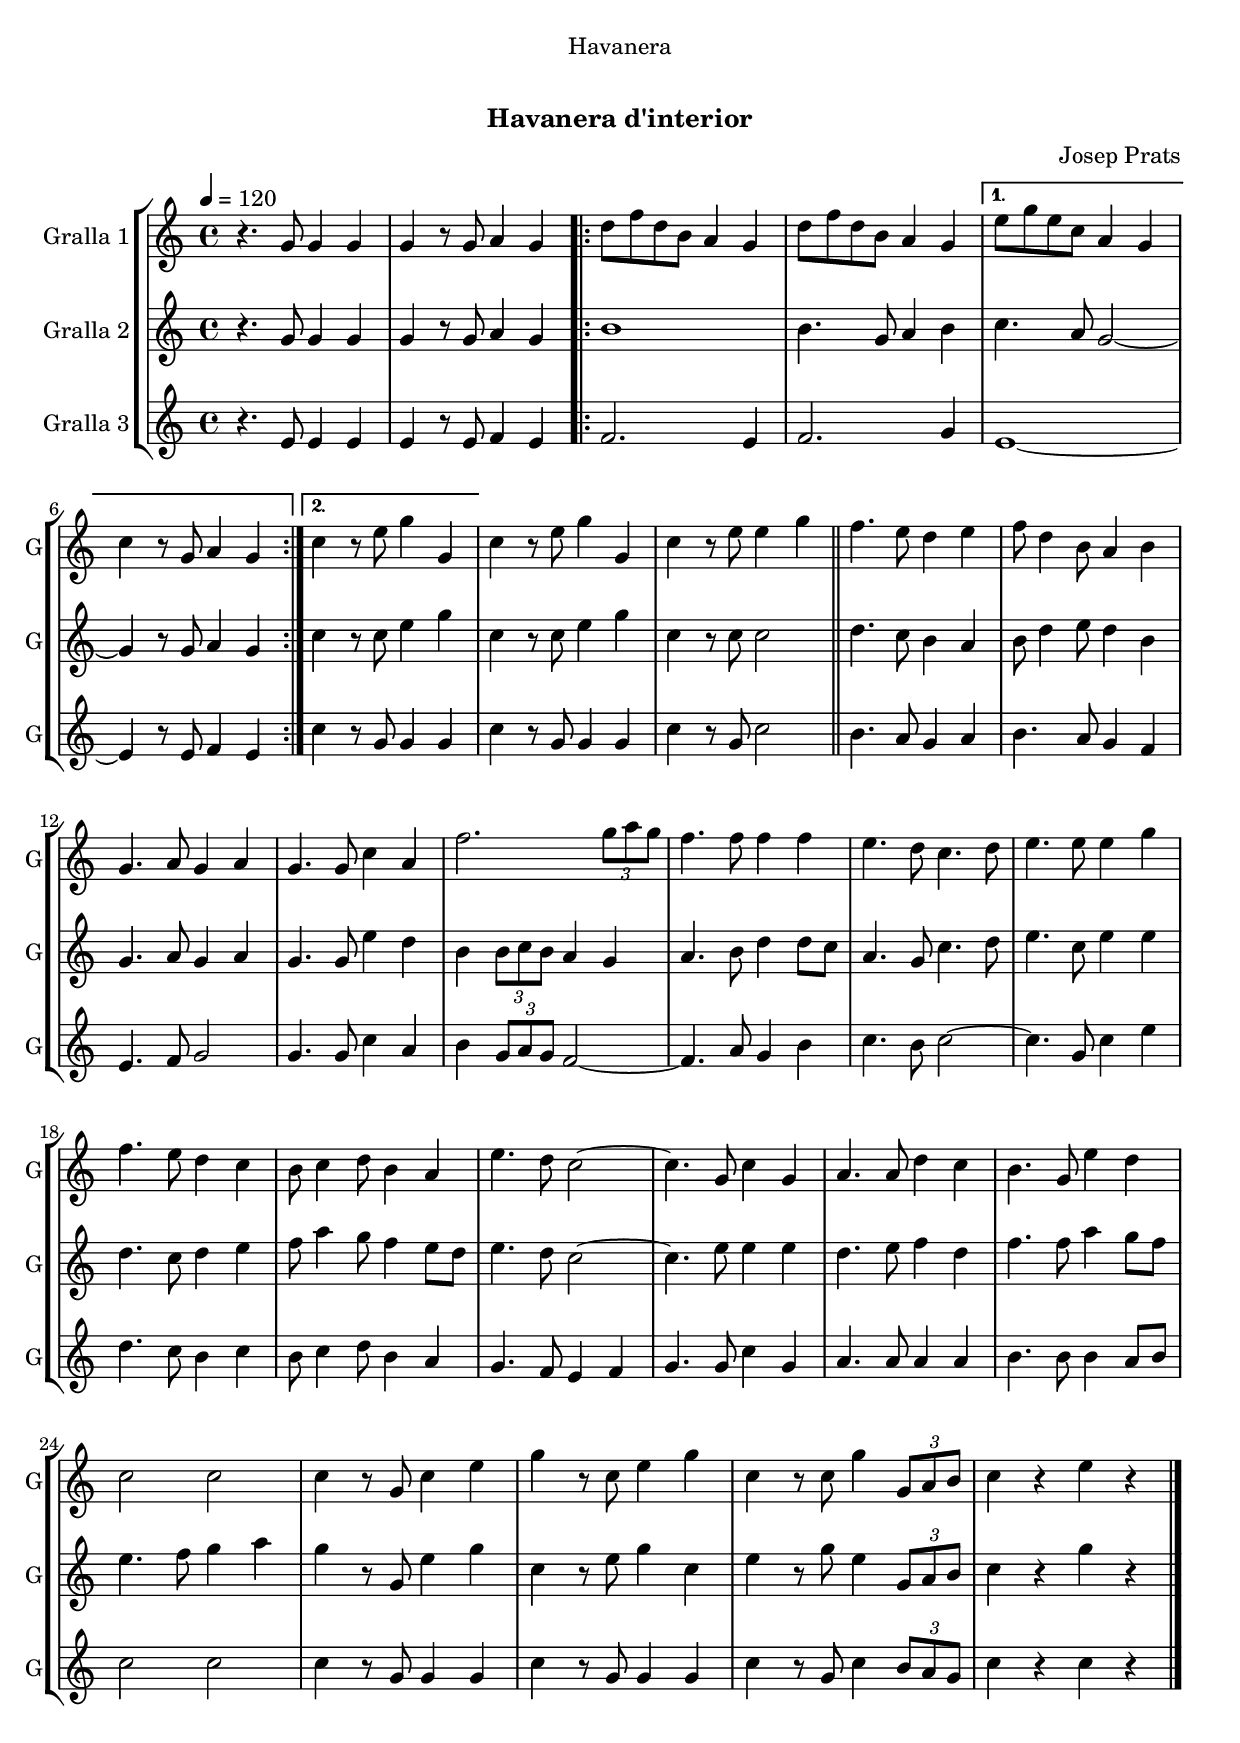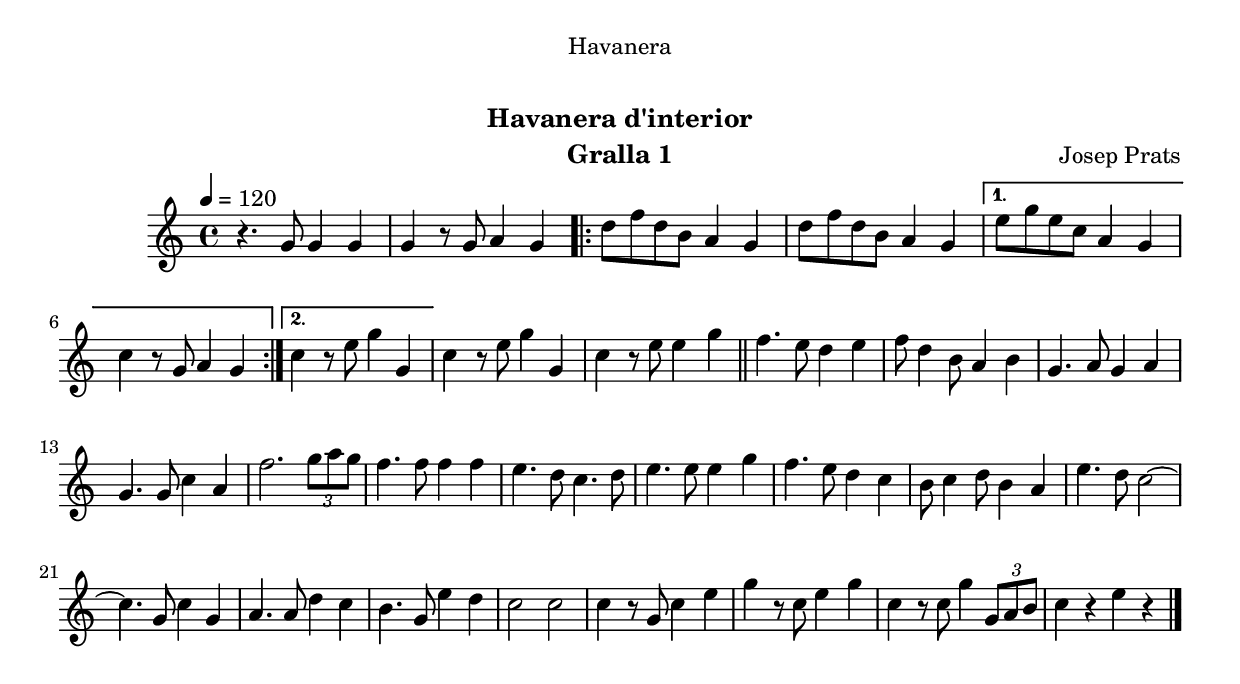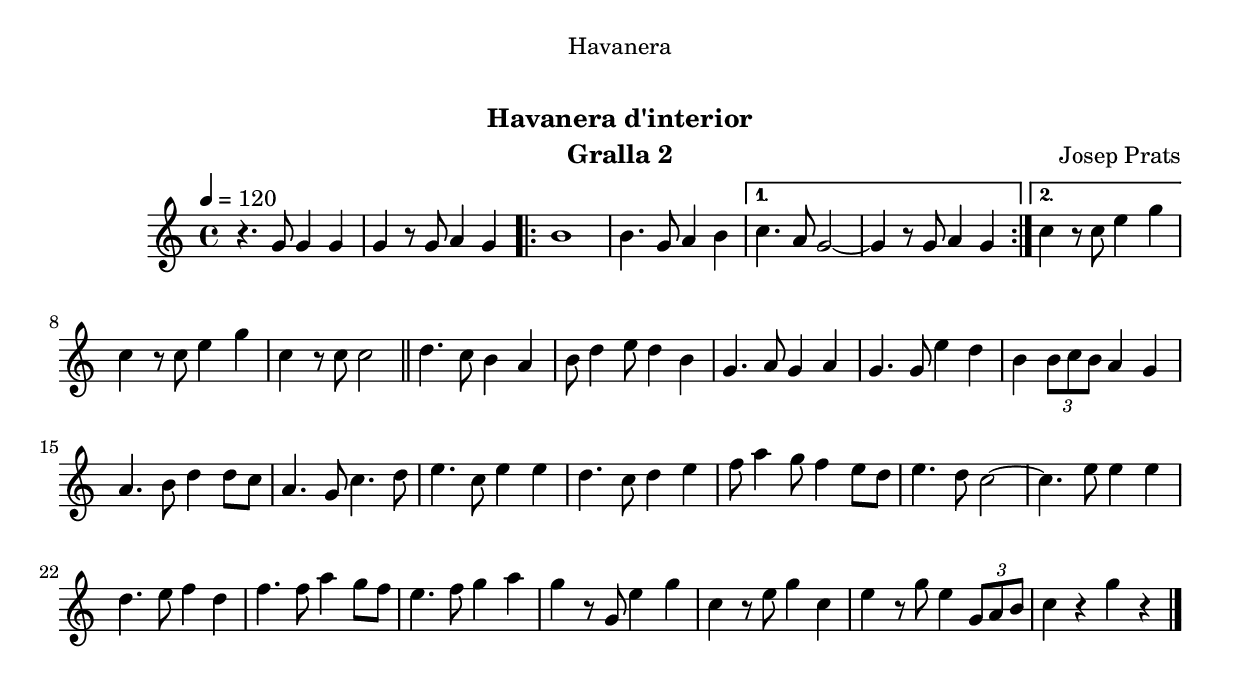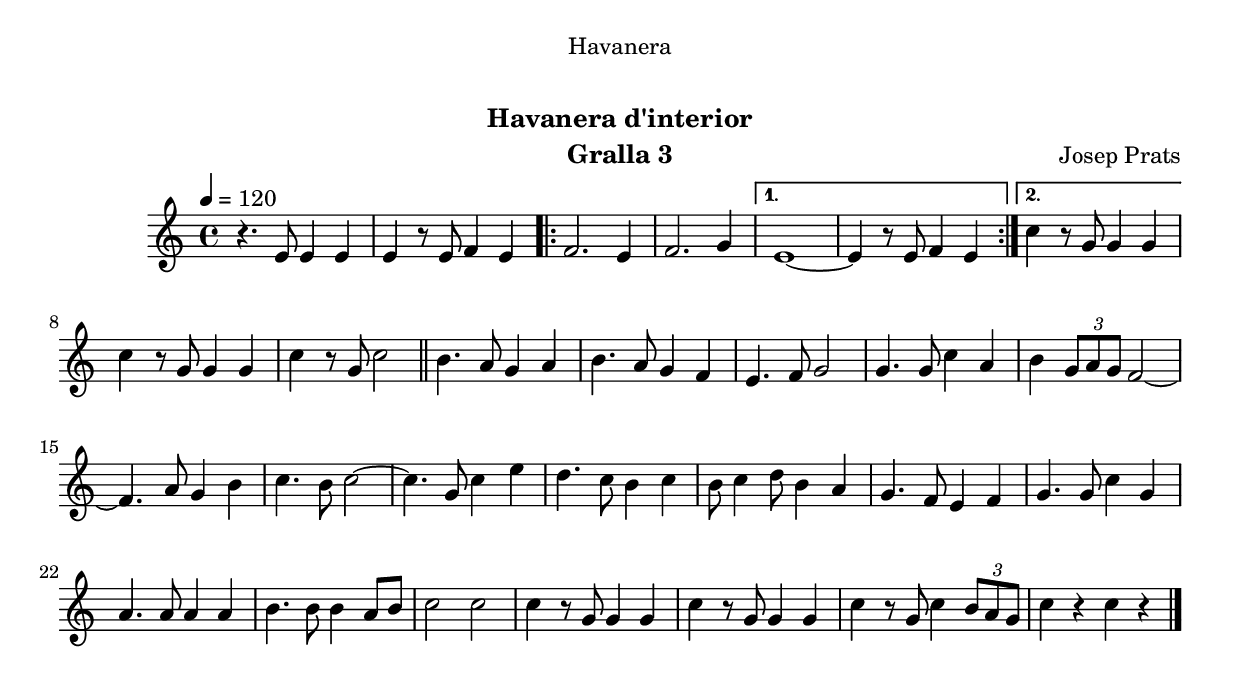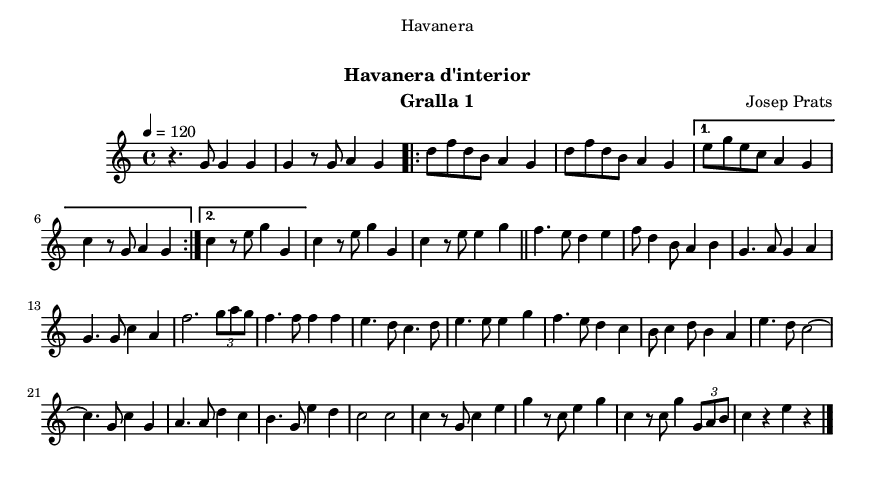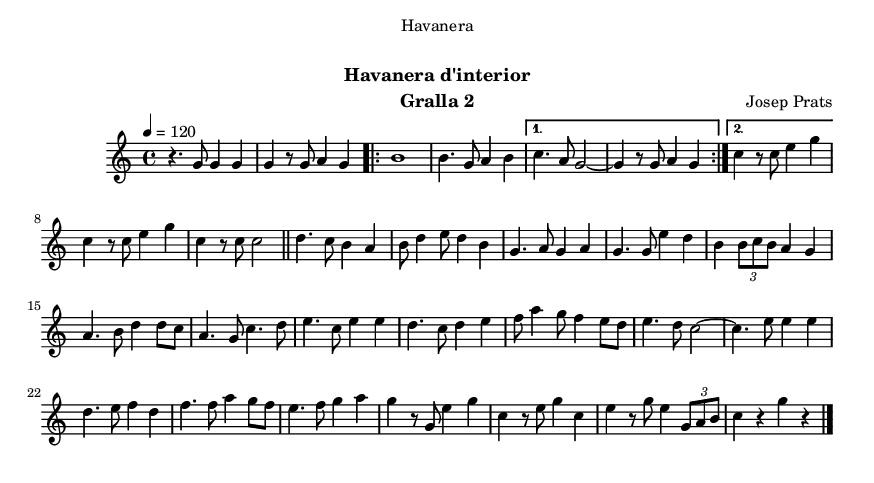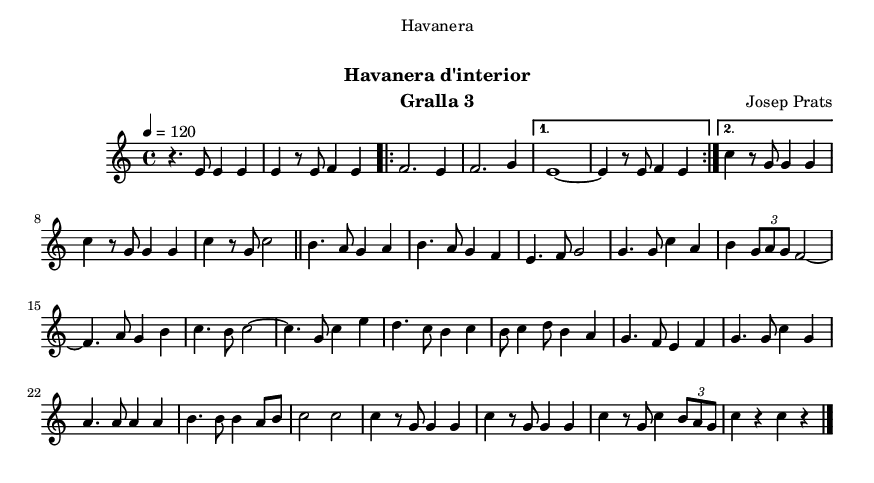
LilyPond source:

\version "2.16.0"

\header {
  dedication="Havanera"
  title="   "
  subtitle="Havanera d'interior"
  subsubtitle=""
  poet=""
  meter=""
  piece=""
  composer="Josep Prats"
  arranger=""
  opus=""
  instrument=""
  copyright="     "
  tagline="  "
}

liniaroAa =
\relative g'
{
  \tempo 4=120
  \clef treble
  \key c \major
  \time 4/4
  r4. g8 g4 g  |
  g4 r8 g a4 g  |
  \repeat volta 2 { d'8 f d b a4 g  |
  d'8 f d b a4 g }
  %05
  \alternative { { e'8 g e c a4 g  |
  c4 r8 g a4 g }
  { c4 r8 e g4 g, } }
  c4 r8 e g4 g,  |
  c4 r8 e e4 g  \bar "||"
  %10
  f4. e8 d4 e  |
  f8 d4 b8 a4 b  |
  g4. a8 g4 a  |
  g4. g8 c4 a  |
  f'2. \times 2/3 { g8 a g }  |
  %15
  f4. f8 f4 f  |
  e4. d8 c4. d8  |
  e4. e8 e4 g  |
  f4. e8 d4 c  |
  b8 c4 d8 b4 a  |
  %20
  e'4. d8 c2 ~  |
  c4. g8 c4 g  |
  a4. a8 d4 c  |
  b4. g8 e'4 d  |
  c2 c  |
  %25
  c4 r8 g c4 e  |
  g4 r8 c, e4 g  |
  c,4 r8 c g'4 \times 2/3 { g,8 a b }  |
  c4 r e r  \bar "|."
}

liniaroAb =
\relative g'
{
  \tempo 4=120
  \clef treble
  \key c \major
  \time 4/4
  r4. g8 g4 g  |
  g4 r8 g a4 g  |
  \repeat volta 2 { b1  |
  b4. g8 a4 b }
  %05
  \alternative { { c4. a8 g2 ~  |
  g4 r8 g a4 g }
  { c4 r8 c e4 g } }
  c,4 r8 c e4 g  |
  c,4 r8 c c2  \bar "||"
  %10
  d4. c8 b4 a  |
  b8 d4 e8 d4 b  |
  g4. a8 g4 a  |
  g4. g8 e'4 d  |
  b4 \times 2/3 { b8 c b } a4 g  |
  %15
  a4. b8 d4 d8 c  |
  a4. g8 c4. d8  |
  e4. c8 e4 e  |
  d4. c8 d4 e  |
  f8 a4 g8 f4 e8 d  |
  %20
  e4. d8 c2 ~  |
  c4. e8 e4 e  |
  d4. e8 f4 d  |
  f4. f8 a4 g8 f  |
  e4. f8 g4 a  |
  %25
  g4 r8 g, e'4 g  |
  c,4 r8 e g4 c,  |
  e4 r8 g e4 \times 2/3 { g,8 a b }  |
  c4 r g' r  \bar "|."
}

liniaroAc =
\relative e'
{
  \tempo 4=120
  \clef treble
  \key c \major
  \time 4/4
  r4. e8 e4 e  |
  e4 r8 e f4 e  |
  \repeat volta 2 { f2. e4  |
  f2. g4 }
  %05
  \alternative { { e1 ~  |
  e4 r8 e f4 e }
  { c'4 r8 g g4 g } }
  c4 r8 g g4 g  |
  c4 r8 g c2  \bar "||"
  %10
  b4. a8 g4 a  |
  b4. a8 g4 f  |
  e4. f8 g2  |
  g4. g8 c4 a  |
  b4 \times 2/3 { g8 a g } f2 ~  |
  %15
  f4. a8 g4 b  |
  c4. b8 c2 ~  |
  c4. g8 c4 e  |
  d4. c8 b4 c  |
  b8 c4 d8 b4 a  |
  %20
  g4. f8 e4 f  |
  g4. g8 c4 g  |
  a4. a8 a4 a  |
  b4. b8 b4 a8 b  |
  c2 c  |
  %25
  c4 r8 g g4 g  |
  c4 r8 g g4 g  |
  c4 r8 g c4 \times 2/3 { b8 a g }  |
  c4 r c r  \bar "|."
}

\book {

\paper {
  print-page-number = false
}

\bookpart {
  \score {
    \new StaffGroup {
      \override Score.RehearsalMark #'self-alignment-X = #LEFT
      <<
        \new Staff \with {instrumentName = #"Gralla 1" shortInstrumentName = #"G"} \liniaroAa
        \new Staff \with {instrumentName = #"Gralla 2" shortInstrumentName = #"G"} \liniaroAb
        \new Staff \with {instrumentName = #"Gralla 3" shortInstrumentName = #"G"} \liniaroAc
      >>
    }
    \layout {}
  }\score { \unfoldRepeats
    \new StaffGroup {
      \override Score.RehearsalMark #'self-alignment-X = #LEFT
      <<
        \new Staff \with {instrumentName = #"Gralla 1" shortInstrumentName = #"G"} \liniaroAa
        \new Staff \with {instrumentName = #"Gralla 2" shortInstrumentName = #"G"} \liniaroAb
        \new Staff \with {instrumentName = #"Gralla 3" shortInstrumentName = #"G"} \liniaroAc
      >>
    }
    \midi {}
  }
}

\bookpart {
  \header {instrument="Gralla 1"}
  \score {
    \new StaffGroup {
      \override Score.RehearsalMark #'self-alignment-X = #LEFT
      <<
        \new Staff \liniaroAa
      >>
    }
    \layout {}
  }\score { \unfoldRepeats
    \new StaffGroup {
      \override Score.RehearsalMark #'self-alignment-X = #LEFT
      <<
        \new Staff \liniaroAa
      >>
    }
    \midi {}
  }
}

\bookpart {
  \header {instrument="Gralla 2"}
  \score {
    \new StaffGroup {
      \override Score.RehearsalMark #'self-alignment-X = #LEFT
      <<
        \new Staff \liniaroAb
      >>
    }
    \layout {}
  }\score { \unfoldRepeats
    \new StaffGroup {
      \override Score.RehearsalMark #'self-alignment-X = #LEFT
      <<
        \new Staff \liniaroAb
      >>
    }
    \midi {}
  }
}

\bookpart {
  \header {instrument="Gralla 3"}
  \score {
    \new StaffGroup {
      \override Score.RehearsalMark #'self-alignment-X = #LEFT
      <<
        \new Staff \liniaroAc
      >>
    }
    \layout {}
  }\score { \unfoldRepeats
    \new StaffGroup {
      \override Score.RehearsalMark #'self-alignment-X = #LEFT
      <<
        \new Staff \liniaroAc
      >>
    }
    \midi {}
  }
}

}

\book {

\paper {
  print-page-number = false
  #(set-paper-size "a6landscape")
  #(layout-set-staff-size 14)
}

\bookpart {
  \header {instrument="Gralla 1"}
  \score {
    \new StaffGroup {
      \override Score.RehearsalMark #'self-alignment-X = #LEFT
      <<
        \new Staff \liniaroAa
      >>
    }
    \layout {}
  }
}

\bookpart {
  \header {instrument="Gralla 2"}
  \score {
    \new StaffGroup {
      \override Score.RehearsalMark #'self-alignment-X = #LEFT
      <<
        \new Staff \liniaroAb
      >>
    }
    \layout {}
  }
}

\bookpart {
  \header {instrument="Gralla 3"}
  \score {
    \new StaffGroup {
      \override Score.RehearsalMark #'self-alignment-X = #LEFT
      <<
        \new Staff \liniaroAc
      >>
    }
    \layout {}
  }
}

}

